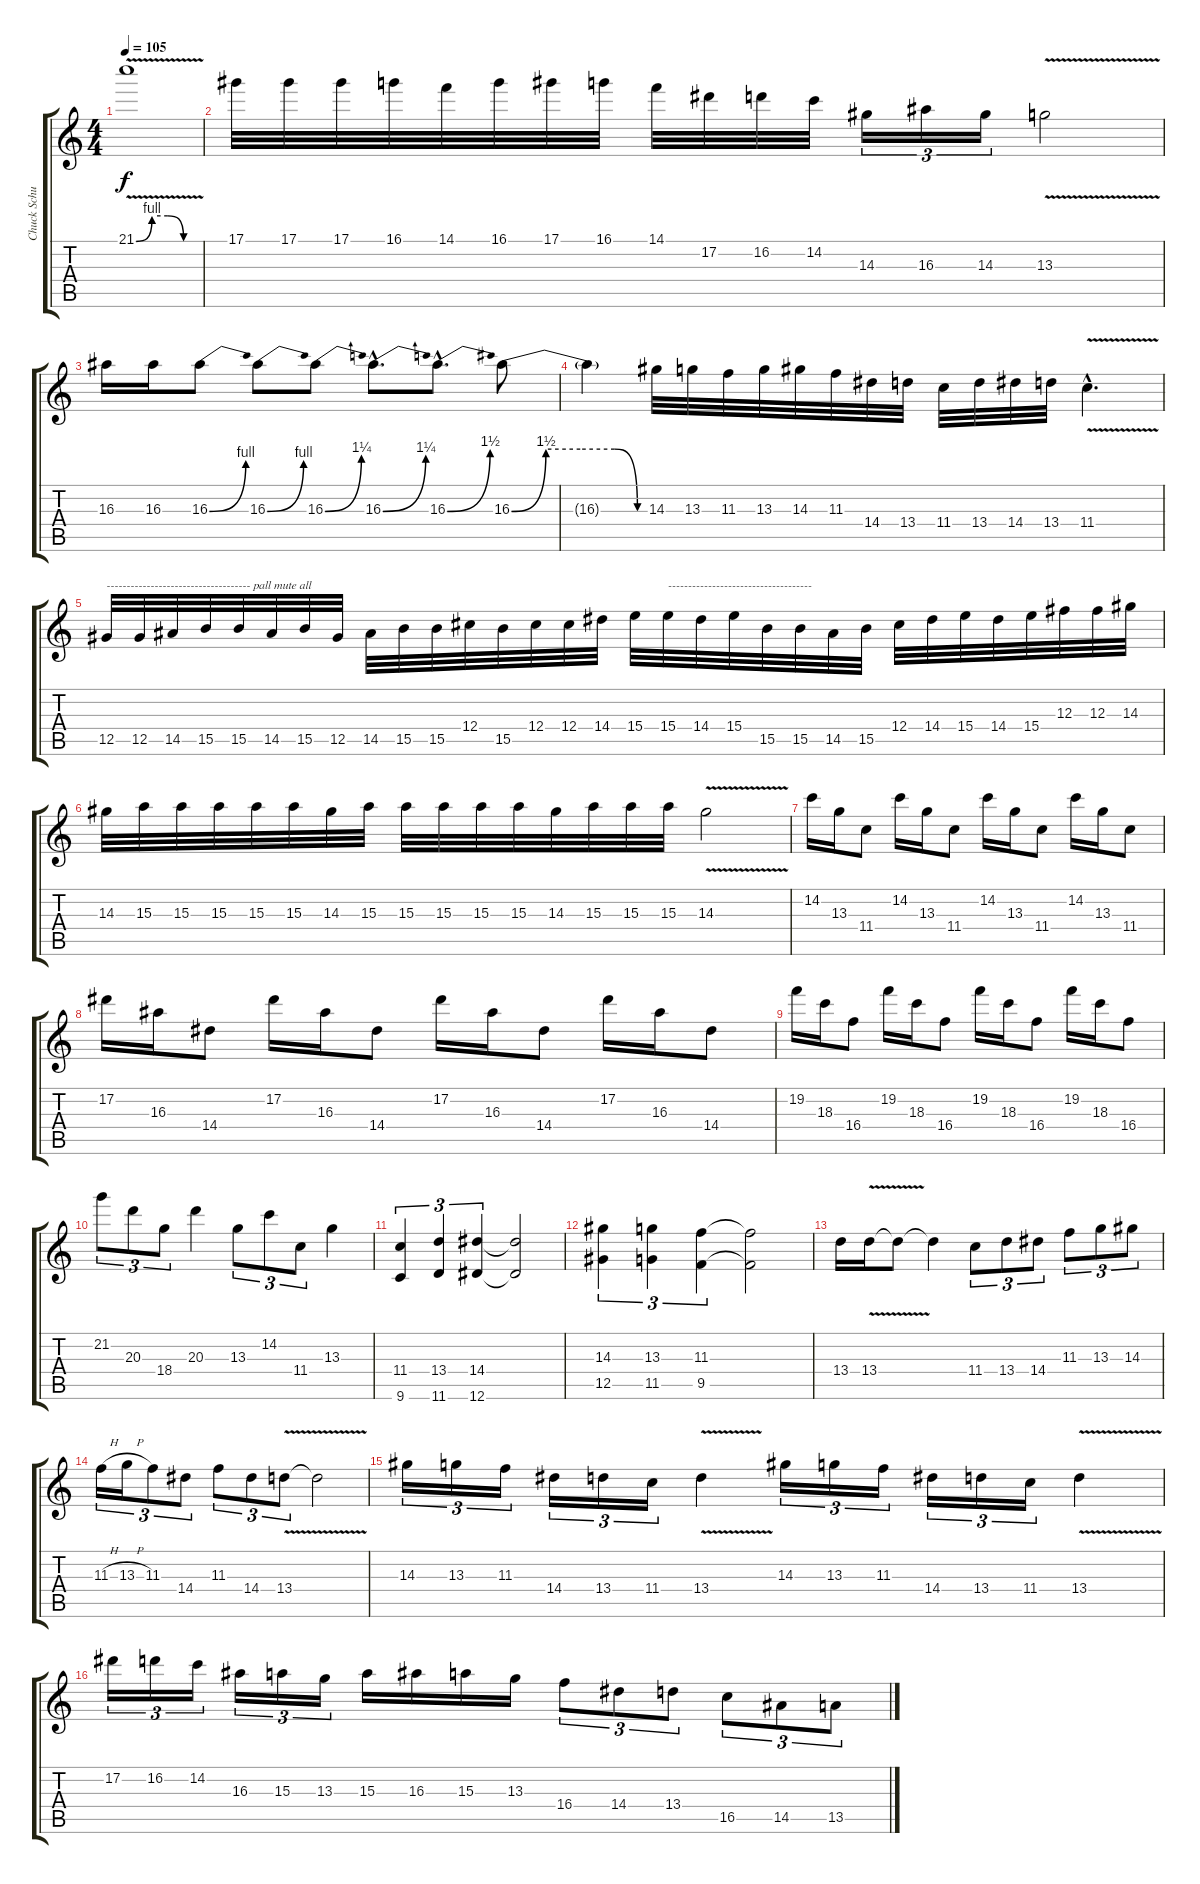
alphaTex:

\track ("Chuck Schuldiner" "Chuck Schu") {instrument distortionguitar}
\staff {score tabs}
\tuning (Eb4 Bb3 Gb3 Db3 Ab2 Eb2) {hide}
\ts (4 4)
\tempo 105
\clef g2
\ks c
21.1{be (custom 0 0 15 4 30 4 45 0 60 0) v}.1{dy f} |
17.1.32 17.1.32 17.1.32 16.1.32 14.1.32 16.1.32 17.1.32 16.1.32 14.1.32 17.2.32 16.2.32 14.2.32 14.3.16{tu (3 2)} 16.3.16{tu (3 2)} 14.3.16{tu (3 2)} 13.3{v}.2 |
16.3.16 16.3.16 16.3{be (bend 0 0 60 4)}.8 16.3{be (bend 0 0 60 4)}.8 16.3{be (bend 0 0 60 5)}.8 16.3{be (bend 0 0 60 5) hac}.8{d} 16.3{be (bend 0 0 60 6) hac}.8{d} 16.3{be (custom 0 0 15 6 30 6 45 6 55 0 60 0)}.8 |
16.3{t}.4 14.3.32 13.3.32 11.3.32 13.3.32 14.3.32 11.3.32 14.4.32 13.4.32 11.4.32 13.4.32 14.4.32 13.4.32 11.4{v hac}.4{d} |
12.5.32{txt "------------------------------------ pall mute all"} 12.5.32 14.5.32 15.5.32 15.5.32 14.5.32 15.5.32 12.5.32 14.5.32 15.5.32 15.5.32 12.4.32 15.5.32 12.4.32 12.4.32 14.4.32 15.4.32 15.4.32{txt "------------------------------------"} 14.4.32 15.4.32 15.5.32 15.5.32 14.5.32 15.5.32 12.4.32 14.4.32 15.4.32 14.4.32 15.4.32 12.3.32 12.3.32 14.3.32 |
14.3.32 15.3.32 15.3.32 15.3.32 15.3.32 15.3.32 14.3.32 15.3.32 15.3.32 15.3.32 15.3.32 15.3.32 14.3.32 15.3.32 15.3.32 15.3.32 14.3{v}.2 |
14.2.16 13.3.16 11.4.8 14.2.16 13.3.16 11.4.8 14.2.16 13.3.16 11.4.8 14.2.16 13.3.16 11.4.8 |
17.2.16 16.3.16 14.4.8 17.2.16 16.3.16 14.4.8 17.2.16 16.3.16 14.4.8 17.2.16 16.3.16 14.4.8 |
19.2.16 18.3.16 16.4.8 19.2.16 18.3.16 16.4.8 19.2.16 18.3.16 16.4.8 19.2.16 18.3.16 16.4.8 |
21.2.8{tu (3 2)} 20.3.8{tu (3 2)} 18.4.8{tu (3 2)} 20.3.4 13.3.8{tu (3 2)} 14.2.8{tu (3 2)} 11.4.8{tu (3 2)} 13.3.4 |
(11.4 9.6).4{tu (3 2)} (13.4 11.6).4{tu (3 2)} (14.4 12.6).4{tu (3 2)} (14.4{t} 12.6{t}).2 |
(14.3 12.5).4{tu (3 2)} (13.3 11.5).4{tu (3 2)} (11.3 9.5).4{tu (3 2)} (11.3{t} 9.5{t}).2 |
13.4.16 13.4{v}.16 13.4{t}.8 13.4{t}.4 11.4.8{tu (3 2)} 13.4.8{tu (3 2)} 14.4.8{tu (3 2)} 11.3.8{tu (3 2)} 13.3.8{tu (3 2)} 14.3.8{tu (3 2)} |
11.3{h}.16{tu (3 2)} 13.3{h}.16{tu (3 2)} 11.3.8{tu (3 2)} 14.4.8{tu (3 2)} 11.3.8{tu (3 2)} 14.4.8{tu (3 2)} 13.4{v}.8{tu (3 2)} 13.4{t}.2 |
14.3.16{tu (3 2)} 13.3.16{tu (3 2)} 11.3.16{tu (3 2)} 14.4.16{tu (3 2)} 13.4.16{tu (3 2)} 11.4.16{tu (3 2)} 13.4{v}.4 14.3.16{tu (3 2)} 13.3.16{tu (3 2)} 11.3.16{tu (3 2)} 14.4.16{tu (3 2)} 13.4.16{tu (3 2)} 11.4.16{tu (3 2)} 13.4{v}.4 |
17.2.16{tu (3 2)} 16.2.16{tu (3 2)} 14.2.16{tu (3 2)} 16.3.16{tu (3 2)} 15.3.16{tu (3 2)} 13.3.16{tu (3 2)} 15.3.16 16.3.16 15.3.16 13.3.16 16.4.8{tu (3 2)} 14.4.8{tu (3 2)} 13.4.8{tu (3 2)} 16.5.8{tu (3 2)} 14.5.8{tu (3 2)} 13.5.8{tu (3 2)}
